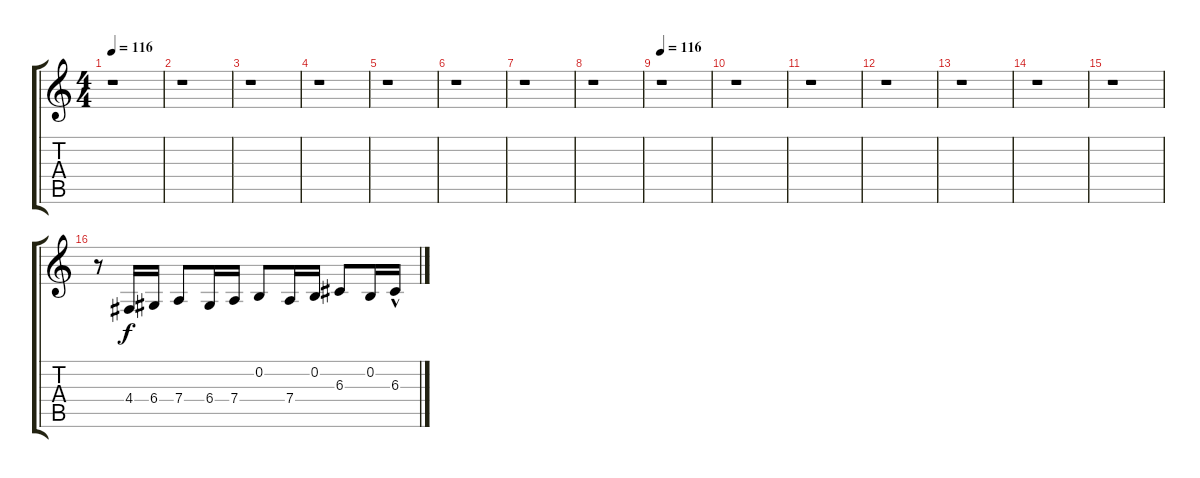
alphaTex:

\track "" {instrument synthstrings1}
\staff {score tabs}
\tuning (E4 B3 G3 D3 A2 E2) {hide}
\ts (4 4)
\tempo 116
\clef g2
\ks c
r.1{dy f} |
r.1 |
r.1 |
r.1 |
r.1 |
r.1 |
r.1 |
r.1 |
\tempo 116
r.1 |
r.1 |
r.1 |
r.1 |
r.1 |
r.1 |
r.1 |
r.8 4.4.16 6.4.16 7.4.8 6.4.16 7.4.16 0.2.8 7.4.16 0.2.16 6.3.8 0.2.16 6.3{hac}.16
